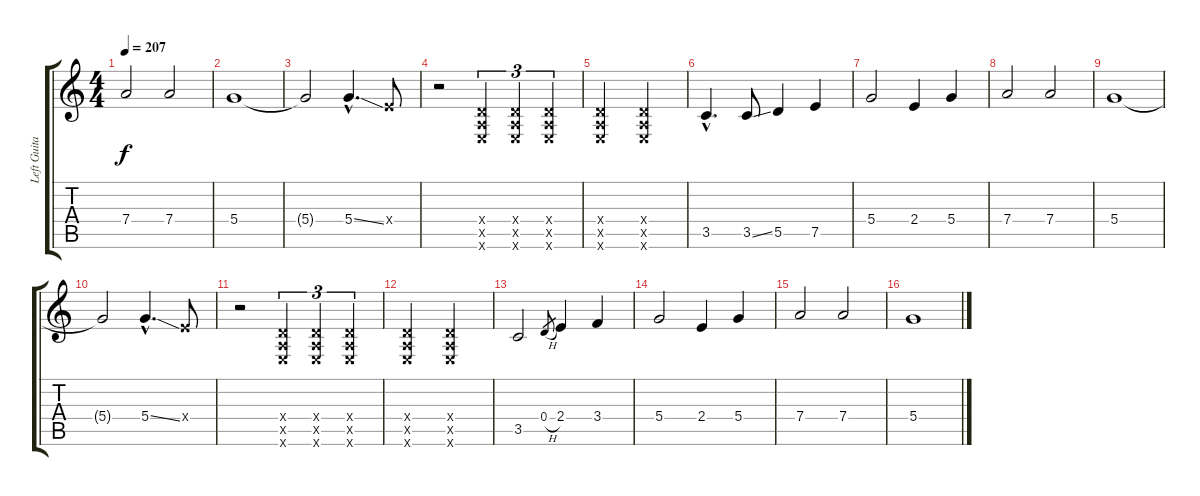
\track ("Left Guitar" "Left Guita") {instrument distortionguitar}
\staff {score tabs}
\tuning (E4 B3 G3 D3 A2 E2) {hide}
\ts (4 4)
\tempo 207
\clef g2
\ks c
7.4.2{dy f} 7.4.2 |
5.4.1 |
5.4{t}.2 5.4{ss hac}.4{d} 2.4{x}.8 |
r.2 (0.4{x} 0.5{x} 0.6{x}).4{tu (3 2)} (0.4{x} 0.5{x} 0.6{x}).4{tu (3 2)} (0.4{x} 0.5{x} 0.6{x}).4{tu (3 2)} |
(0.4{x} 0.5{x} 0.6{x}).2 (0.4{x} 0.5{x} 0.6{x}).2 |
3.5{hac}.4{d} 3.5{ss}.8 5.5.4 7.5.4 |
5.4.2 2.4.4 5.4.4 |
7.4.2 7.4.2 |
5.4.1 |
5.4{t}.2 5.4{ss hac}.4{d} 2.4{x}.8 |
r.2 (0.4{x} 0.5{x} 0.6{x}).4{tu (3 2)} (0.4{x} 0.5{x} 0.6{x}).4{tu (3 2)} (0.4{x} 0.5{x} 0.6{x}).4{tu (3 2)} |
(0.4{x} 0.5{x} 0.6{x}).2 (0.4{x} 0.5{x} 0.6{x}).2 |
3.5.2 0.4{h}.8{gr} 2.4.4 3.4.4 |
5.4.2 2.4.4 5.4.4 |
7.4.2 7.4.2 |
5.4.1
